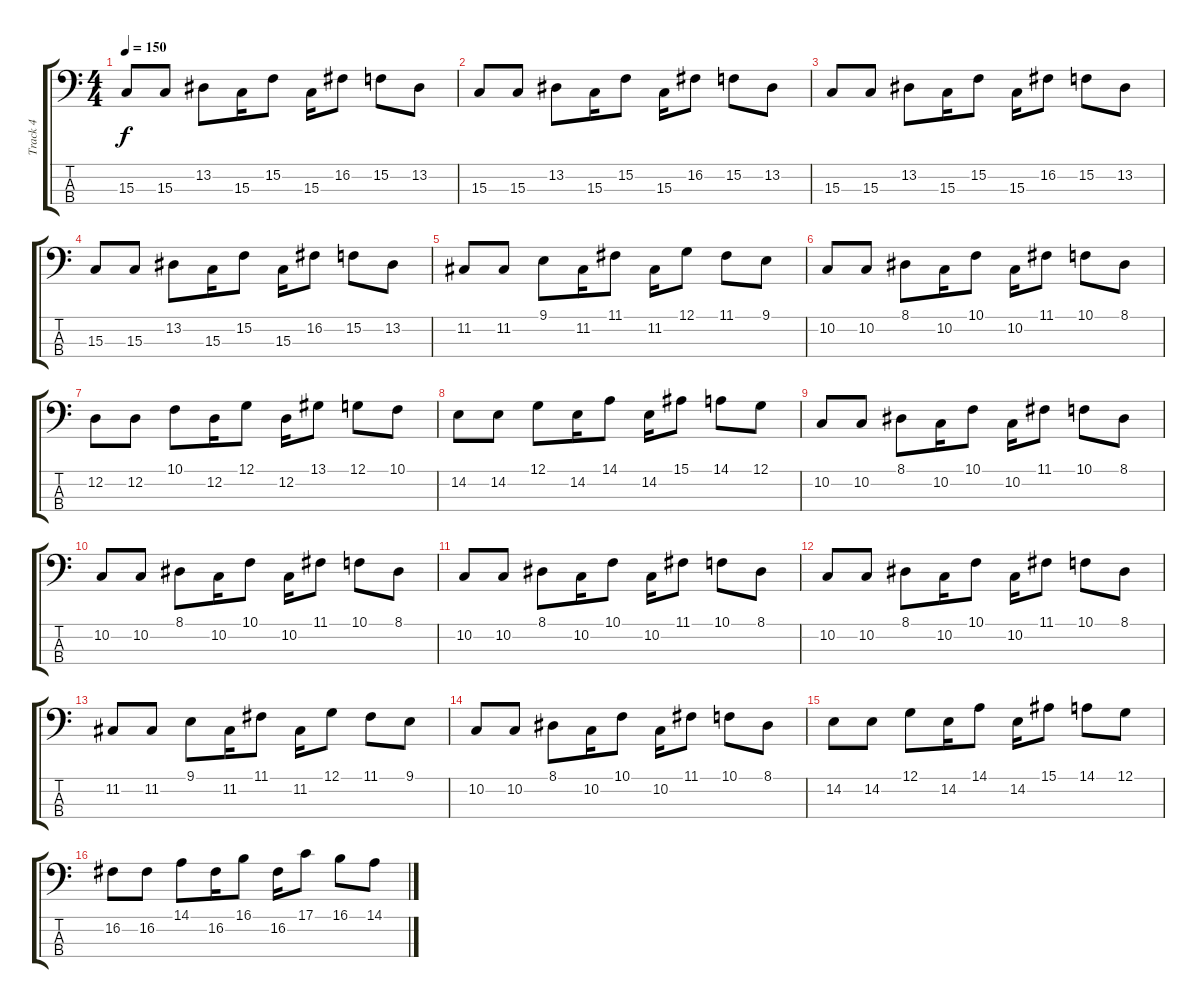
\track ("Track 4" "Track 4") {instrument lead8bassandlead}
\staff {score tabs}
\tuning (G2 D2 A1 E1) {hide}
\ts (4 4)
\tempo 150
\clef f4
\ks c
15.3.8{dy f} 15.3.8 13.2.8 15.3.16 15.2.8 15.3.16 16.2.8 15.2.8 13.2.8 |
15.3.8 15.3.8 13.2.8 15.3.16 15.2.8 15.3.16 16.2.8 15.2.8 13.2.8 |
15.3.8 15.3.8 13.2.8 15.3.16 15.2.8 15.3.16 16.2.8 15.2.8 13.2.8 |
15.3.8 15.3.8 13.2.8 15.3.16 15.2.8 15.3.16 16.2.8 15.2.8 13.2.8 |
11.2.8 11.2.8 9.1.8 11.2.16 11.1.8 11.2.16 12.1.8 11.1.8 9.1.8 |
10.2.8 10.2.8 8.1.8 10.2.16 10.1.8 10.2.16 11.1.8 10.1.8 8.1.8 |
12.2.8 12.2.8 10.1.8 12.2.16 12.1.8 12.2.16 13.1.8 12.1.8 10.1.8 |
14.2.8 14.2.8 12.1.8 14.2.16 14.1.8 14.2.16 15.1.8 14.1.8 12.1.8 |
10.2.8 10.2.8 8.1.8 10.2.16 10.1.8 10.2.16 11.1.8 10.1.8 8.1.8 |
10.2.8 10.2.8 8.1.8 10.2.16 10.1.8 10.2.16 11.1.8 10.1.8 8.1.8 |
10.2.8 10.2.8 8.1.8 10.2.16 10.1.8 10.2.16 11.1.8 10.1.8 8.1.8 |
10.2.8 10.2.8 8.1.8 10.2.16 10.1.8 10.2.16 11.1.8 10.1.8 8.1.8 |
11.2.8 11.2.8 9.1.8 11.2.16 11.1.8 11.2.16 12.1.8 11.1.8 9.1.8 |
10.2.8 10.2.8 8.1.8 10.2.16 10.1.8 10.2.16 11.1.8 10.1.8 8.1.8 |
14.2.8 14.2.8 12.1.8 14.2.16 14.1.8 14.2.16 15.1.8 14.1.8 12.1.8 |
16.2.8 16.2.8 14.1.8 16.2.16 16.1.8 16.2.16 17.1.8 16.1.8 14.1.8
